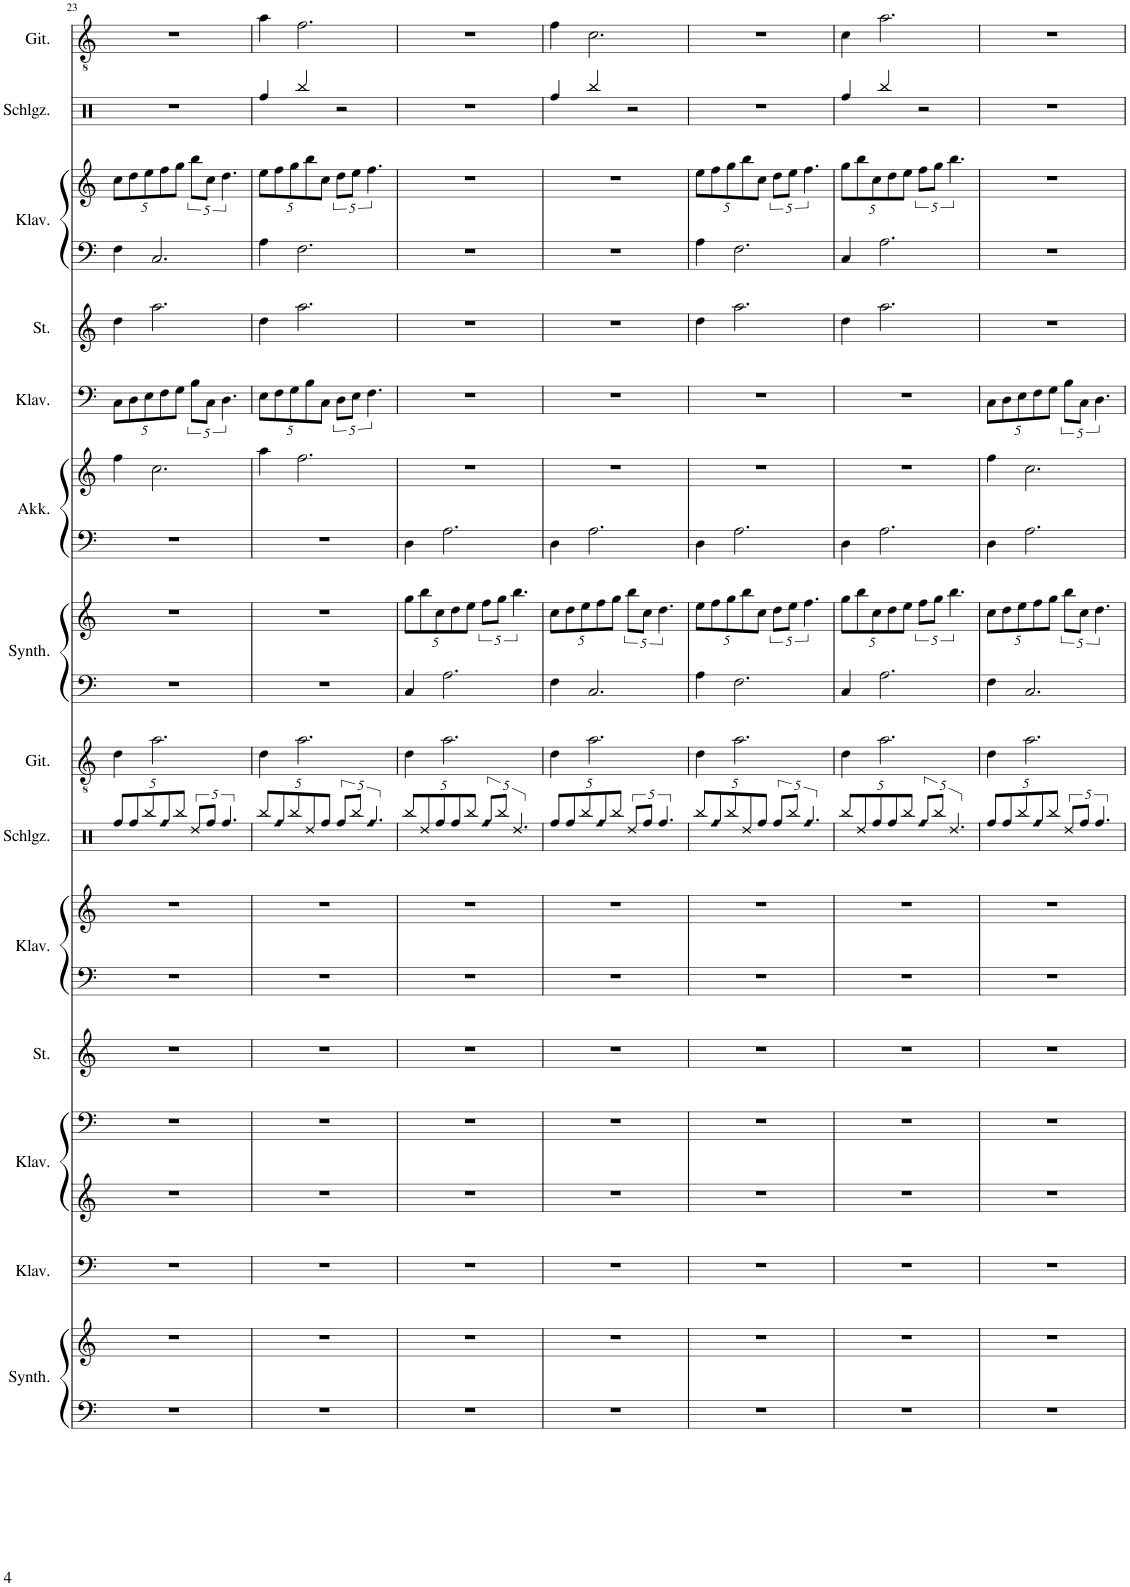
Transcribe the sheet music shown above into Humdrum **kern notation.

**kern	**kern	**kern	**kern	**kern	**kern	**kern	**kern	**kern	**kern	**kern	**kern	**kern	**kern	**kern	**kern	**kern	**kern	**kern	**kern
*part14	*part14	*part13	*part12	*part12	*part11	*part10	*part10	*part9	*part8	*part7	*part7	*part6	*part6	*part5	*part4	*part3	*part3	*part2	*part1
*staff20	*staff19	*staff18	*staff17	*staff16	*staff15	*staff14	*staff13	*staff12	*staff11	*staff10	*staff9	*staff8	*staff7	*staff6	*staff5	*staff4	*staff3	*staff2	*staff1
*I"Pad Synthesizer	*	*I"Klavier	*I"Klavier	*	*I"Streichinstrumente	*I"Klavier	*	*I"Schlagzeug	*I"Akustische Gitarre	*I"Pad Synthesizer	*	*I"Akkordeon	*	*I"Klavier	*I"Streichinstrumente	*I"Klavier	*	*I"Schlagzeug	*I"Akustische Gitarre
*I'Synth.	*	*I'Klav.	*I'Klav.	*	*I'St.	*I'Klav.	*	*I'Schlgz.	*I'Git.	*I'Synth.	*	*I'Akk.	*	*I'Klav.	*I'St.	*I'Klav.	*	*I'Schlgz.	*I'Git.
!!LO:PB:g=z
*clefF4	*clefG2	*clefF4	*clefG2	*clefF4	*clefG2	*clefF4	*clefG2	*clefX	*clefGv2	*clefF4	*clefG2	*clefF4	*clefG2	*clefF4	*clefG2	*clefF4	*clefG2	*clefX	*clefGv2
*k[]	*k[]	*k[]	*k[]	*k[]	*k[]	*k[]	*k[]	*k[]	*k[]	*k[]	*k[]	*k[]	*k[]	*k[]	*k[]	*k[]	*k[]	*k[]	*k[]
*M4/4	*M4/4	*M4/4	*M4/4	*M4/4	*M4/4	*M4/4	*M4/4	*M4/4	*M4/4	*M4/4	*M4/4	*M4/4	*M4/4	*M4/4	*M4/4	*M4/4	*M4/4	*M4/4	*M4/4
*	*	*	*	*	*	*	*	*Xbrackettup	*	*	*	*	*	*Xbrackettup	*	*	*Xbrackettup	*	*
=23	=23	=23	=23	=23	=23	=23	=23	=23	=23	=23	=23	=23	=23	=23	=23	=23	=23	=23	=23
1r	1r	1r	1r	1r	1r	1r	1r	10Rff/L	4d\	1r	1r	1r	4ff\	10C\L	4dd\	4F\	10cc\L	1r	1r
.	.	.	.	.	.	.	.	10Rff/	.	.	.	.	.	10D\	.	.	10dd\	.	.
.	.	.	.	.	.	.	.	10Rbb/	.	.	.	.	.	10E\	.	.	10ee\	.	.
.	.	.	.	.	.	.	.	.	2.a\	.	.	.	2.cc\	.	2.aa\	2.C/	.	.	.
!	!	!	!	!	!	!	!	!LO:N:head=diamond	!	!	!	!	!	!	!	!	!	!	!
.	.	.	.	.	.	.	.	10Rff/	.	.	.	.	.	10F\	.	.	10ff\	.	.
.	.	.	.	.	.	.	.	10Rbb/J	.	.	.	.	.	10G\J	.	.	10gg\J	.	.
*	*	*	*	*	*	*	*	*brackettup	*	*	*	*	*	*brackettup	*	*	*brackettup	*	*
.	.	.	.	.	.	.	.	10Rdd/L	.	.	.	.	.	10B\L	.	.	10bb\L	.	.
.	.	.	.	.	.	.	.	10Rff/J	.	.	.	.	.	10C\J	.	.	10cc\J	.	.
.	.	.	.	.	.	.	.	5.Rff/	.	.	.	.	.	5.D\	.	.	5.dd\	.	.
=24	=24	=24	=24	=24	=24	=24	=24	=24	=24	=24	=24	=24	=24	=24	=24	=24	=24	=24	=24
*	*	*	*	*	*	*	*	*Xbrackettup	*	*	*	*	*	*Xbrackettup	*	*	*Xbrackettup	*	*
1r	1r	1r	1r	1r	1r	1r	1r	10Rbb/L	4d\	1r	1r	1r	4aa\	10E\L	4dd\	4A\	10ee\L	4Rff/	4a\
!	!	!	!	!	!	!	!	!LO:N:head=diamond	!	!	!	!	!	!	!	!	!	!	!
.	.	.	.	.	.	.	.	10Rff/	.	.	.	.	.	10F\	.	.	10ff\	.	.
.	.	.	.	.	.	.	.	10Rbb/	.	.	.	.	.	10G\	.	.	10gg\	.	.
.	.	.	.	.	.	.	.	.	2.a\	.	.	.	2.ff\	.	2.aa\	2.F\	.	4Rbb/	2.f\
.	.	.	.	.	.	.	.	10Rdd/	.	.	.	.	.	10B\	.	.	10bb\	.	.
.	.	.	.	.	.	.	.	10Rff/J	.	.	.	.	.	10C\J	.	.	10cc\J	.	.
*	*	*	*	*	*	*	*	*brackettup	*	*	*	*	*	*brackettup	*	*	*brackettup	*	*
.	.	.	.	.	.	.	.	10Rff/L	.	.	.	.	.	10D\L	.	.	10dd\L	2r	.
.	.	.	.	.	.	.	.	10Rbb/J	.	.	.	.	.	10E\J	.	.	10ee\J	.	.
!	!	!	!	!	!	!	!	!LO:N:head=diamond	!	!	!	!	!	!	!	!	!	!	!
.	.	.	.	.	.	.	.	5.Rff/	.	.	.	.	.	5.F\	.	.	5.ff\	.	.
=25	=25	=25	=25	=25	=25	=25	=25	=25	=25	=25	=25	=25	=25	=25	=25	=25	=25	=25	=25
*	*	*	*	*	*	*	*	*Xbrackettup	*	*	*Xbrackettup	*	*	*	*	*	*	*	*
1r	1r	1r	1r	1r	1r	1r	1r	10Rbb/L	4d\	4C/	10gg\L	4D\	1r	1r	1r	1r	1r	1r	1r
.	.	.	.	.	.	.	.	10Rdd/	.	.	10bb\	.	.	.	.	.	.	.	.
.	.	.	.	.	.	.	.	10Rff/	.	.	10cc\	.	.	.	.	.	.	.	.
.	.	.	.	.	.	.	.	.	2.a\	2.A\	.	2.A\	.	.	.	.	.	.	.
.	.	.	.	.	.	.	.	10Rff/	.	.	10dd\	.	.	.	.	.	.	.	.
.	.	.	.	.	.	.	.	10Rbb/J	.	.	10ee\J	.	.	.	.	.	.	.	.
*	*	*	*	*	*	*	*	*brackettup	*	*	*	*	*	*	*	*	*	*	*
!	!	!	!	!	!	!	!	!LO:N:head=diamond	!	!	!	!	!	!	!	!	!	!	!
*	*	*	*	*	*	*	*	*	*	*	*brackettup	*	*	*	*	*	*	*	*
.	.	.	.	.	.	.	.	10Rff/L	.	.	10ff\L	.	.	.	.	.	.	.	.
.	.	.	.	.	.	.	.	10Rbb/J	.	.	10gg\J	.	.	.	.	.	.	.	.
.	.	.	.	.	.	.	.	5.Rdd/	.	.	5.bb\	.	.	.	.	.	.	.	.
=26	=26	=26	=26	=26	=26	=26	=26	=26	=26	=26	=26	=26	=26	=26	=26	=26	=26	=26	=26
*	*	*	*	*	*	*	*	*Xbrackettup	*	*	*Xbrackettup	*	*	*	*	*	*	*	*
1r	1r	1r	1r	1r	1r	1r	1r	10Rff/L	4d\	4F\	10cc\L	4D\	1r	1r	1r	1r	1r	4Rff/	4f\
.	.	.	.	.	.	.	.	10Rff/	.	.	10dd\	.	.	.	.	.	.	.	.
.	.	.	.	.	.	.	.	10Rbb/	.	.	10ee\	.	.	.	.	.	.	.	.
.	.	.	.	.	.	.	.	.	2.a\	2.C/	.	2.A\	.	.	.	.	.	4Rbb/	2.c\
!	!	!	!	!	!	!	!	!LO:N:head=diamond	!	!	!	!	!	!	!	!	!	!	!
.	.	.	.	.	.	.	.	10Rff/	.	.	10ff\	.	.	.	.	.	.	.	.
.	.	.	.	.	.	.	.	10Rbb/J	.	.	10gg\J	.	.	.	.	.	.	.	.
*	*	*	*	*	*	*	*	*brackettup	*	*	*brackettup	*	*	*	*	*	*	*	*
.	.	.	.	.	.	.	.	10Rdd/L	.	.	10bb\L	.	.	.	.	.	.	2r	.
.	.	.	.	.	.	.	.	10Rff/J	.	.	10cc\J	.	.	.	.	.	.	.	.
.	.	.	.	.	.	.	.	5.Rff/	.	.	5.dd\	.	.	.	.	.	.	.	.
=27	=27	=27	=27	=27	=27	=27	=27	=27	=27	=27	=27	=27	=27	=27	=27	=27	=27	=27	=27
*	*	*	*	*	*	*	*	*Xbrackettup	*	*	*Xbrackettup	*	*	*	*	*	*Xbrackettup	*	*
1r	1r	1r	1r	1r	1r	1r	1r	10Rbb/L	4d\	4A\	10ee\L	4D\	1r	1r	4dd\	4A\	10ee\L	1r	1r
!	!	!	!	!	!	!	!	!LO:N:head=diamond	!	!	!	!	!	!	!	!	!	!	!
.	.	.	.	.	.	.	.	10Rff/	.	.	10ff\	.	.	.	.	.	10ff\	.	.
.	.	.	.	.	.	.	.	10Rbb/	.	.	10gg\	.	.	.	.	.	10gg\	.	.
.	.	.	.	.	.	.	.	.	2.a\	2.F\	.	2.A\	.	.	2.aa\	2.F\	.	.	.
.	.	.	.	.	.	.	.	10Rdd/	.	.	10bb\	.	.	.	.	.	10bb\	.	.
.	.	.	.	.	.	.	.	10Rff/J	.	.	10cc\J	.	.	.	.	.	10cc\J	.	.
*	*	*	*	*	*	*	*	*brackettup	*	*	*brackettup	*	*	*	*	*	*brackettup	*	*
.	.	.	.	.	.	.	.	10Rff/L	.	.	10dd\L	.	.	.	.	.	10dd\L	.	.
.	.	.	.	.	.	.	.	10Rbb/J	.	.	10ee\J	.	.	.	.	.	10ee\J	.	.
!	!	!	!	!	!	!	!	!LO:N:head=diamond	!	!	!	!	!	!	!	!	!	!	!
.	.	.	.	.	.	.	.	5.Rff/	.	.	5.ff\	.	.	.	.	.	5.ff\	.	.
=28	=28	=28	=28	=28	=28	=28	=28	=28	=28	=28	=28	=28	=28	=28	=28	=28	=28	=28	=28
*	*	*	*	*	*	*	*	*Xbrackettup	*	*	*Xbrackettup	*	*	*	*	*	*Xbrackettup	*	*
1r	1r	1r	1r	1r	1r	1r	1r	10Rbb/L	4d\	4C/	10gg\L	4D\	1r	1r	4dd\	4C/	10gg\L	4Rff/	4c\
.	.	.	.	.	.	.	.	10Rdd/	.	.	10bb\	.	.	.	.	.	10bb\	.	.
.	.	.	.	.	.	.	.	10Rff/	.	.	10cc\	.	.	.	.	.	10cc\	.	.
.	.	.	.	.	.	.	.	.	2.a\	2.A\	.	2.A\	.	.	2.aa\	2.A\	.	4Rbb/	2.a\
.	.	.	.	.	.	.	.	10Rff/	.	.	10dd\	.	.	.	.	.	10dd\	.	.
.	.	.	.	.	.	.	.	10Rbb/J	.	.	10ee\J	.	.	.	.	.	10ee\J	.	.
*	*	*	*	*	*	*	*	*brackettup	*	*	*	*	*	*	*	*	*	*	*
!	!	!	!	!	!	!	!	!LO:N:head=diamond	!	!	!	!	!	!	!	!	!	!	!
*	*	*	*	*	*	*	*	*	*	*	*brackettup	*	*	*	*	*	*brackettup	*	*
.	.	.	.	.	.	.	.	10Rff/L	.	.	10ff\L	.	.	.	.	.	10ff\L	2r	.
.	.	.	.	.	.	.	.	10Rbb/J	.	.	10gg\J	.	.	.	.	.	10gg\J	.	.
.	.	.	.	.	.	.	.	5.Rdd/	.	.	5.bb\	.	.	.	.	.	5.bb\	.	.
=29	=29	=29	=29	=29	=29	=29	=29	=29	=29	=29	=29	=29	=29	=29	=29	=29	=29	=29	=29
*	*	*	*	*	*	*	*	*Xbrackettup	*	*	*Xbrackettup	*	*	*Xbrackettup	*	*	*	*	*
1r	1r	1r	1r	1r	1r	1r	1r	10Rff/L	4d\	4F\	10cc\L	4D\	4ff\	10C\L	1r	1r	1r	1r	1r
.	.	.	.	.	.	.	.	10Rff/	.	.	10dd\	.	.	10D\	.	.	.	.	.
.	.	.	.	.	.	.	.	10Rbb/	.	.	10ee\	.	.	10E\	.	.	.	.	.
.	.	.	.	.	.	.	.	.	2.a\	2.C/	.	2.A\	2.cc\	.	.	.	.	.	.
!	!	!	!	!	!	!	!	!LO:N:head=diamond	!	!	!	!	!	!	!	!	!	!	!
.	.	.	.	.	.	.	.	10Rff/	.	.	10ff\	.	.	10F\	.	.	.	.	.
.	.	.	.	.	.	.	.	10Rbb/J	.	.	10gg\J	.	.	10G\J	.	.	.	.	.
*	*	*	*	*	*	*	*	*brackettup	*	*	*brackettup	*	*	*brackettup	*	*	*	*	*
.	.	.	.	.	.	.	.	10Rdd/L	.	.	10bb\L	.	.	10B\L	.	.	.	.	.
.	.	.	.	.	.	.	.	10Rff/J	.	.	10cc\J	.	.	10C\J	.	.	.	.	.
.	.	.	.	.	.	.	.	5.Rff/	.	.	5.dd\	.	.	5.D\	.	.	.	.	.
=	=	=	=	=	=	=	=	=	=	=	=	=	=	=	=	=	=	=	=
*-	*-	*-	*-	*-	*-	*-	*-	*-	*-	*-	*-	*-	*-	*-	*-	*-	*-	*-	*-
